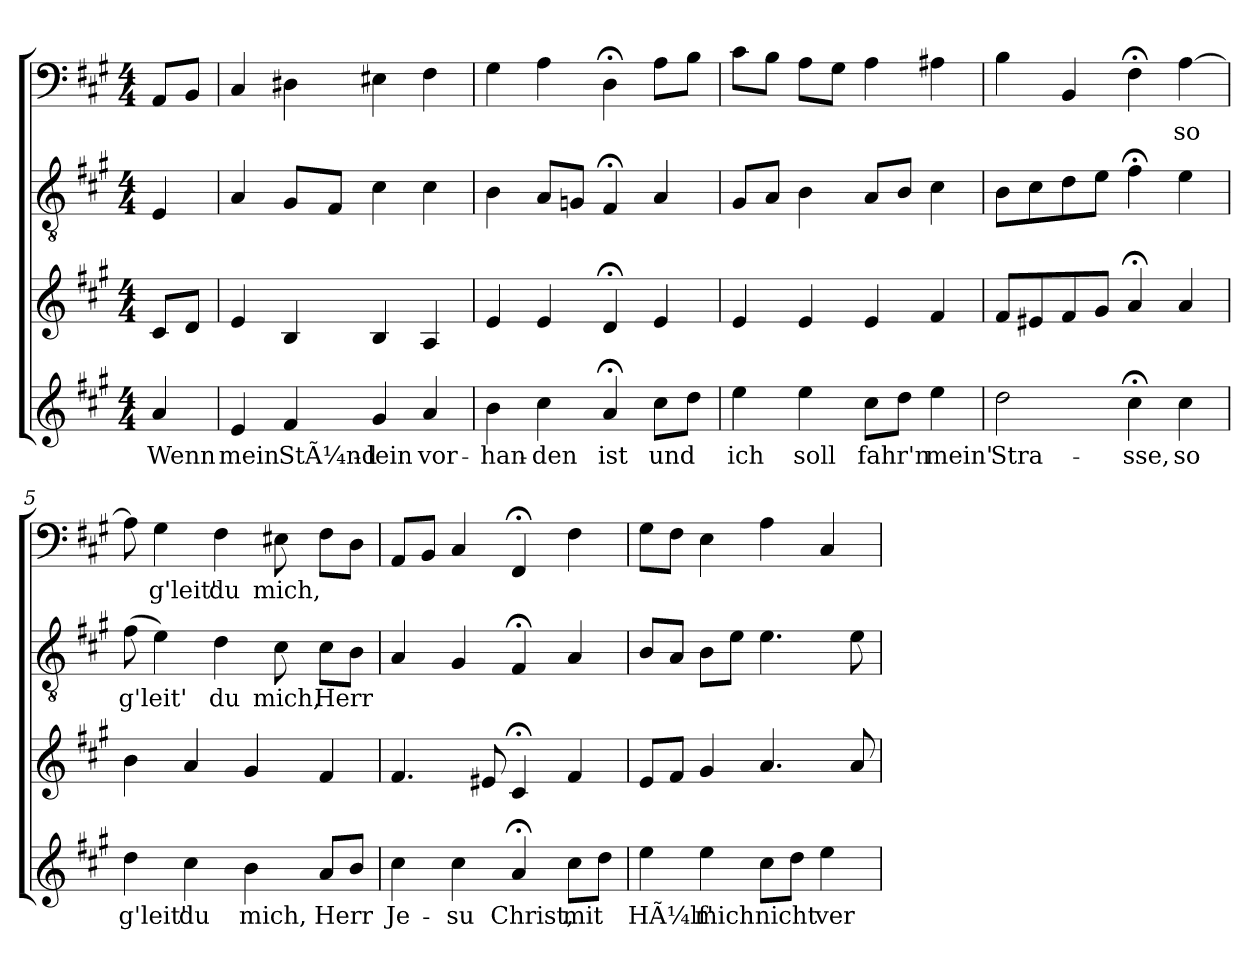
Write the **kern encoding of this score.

**kern	**text	**kern	**kern	**text	**kern	**text
*part4	*part4	*part3	*part2	*part2	*part1	*part1
*staff4	*staff4	*staff3	*staff2	*staff2	*staff1	*staff1
*clefG2	*	*clefG2	*clefGv2	*	*clefF4	*
*k[f#c#g#]	*	*k[f#c#g#]	*k[f#c#g#]	*	*k[f#c#g#]	*
*A:	*	*A:	*A:	*	*A:	*
*M4/4	*	*M4/4	*M4/4	*	*M4/4	*
=	=	=	=	=	=	=
4a	Wenn	8c#L	4E	.	8AAL	.
.	.	8dJ	.	.	8BBJ	.
=1	=1	=1	=1	=1	=1	=1
4e	mein	4e	4A	.	4C#	.
4f#	StÃ¼nd-	4B	8G#L	.	4D#X	.
.	.	.	8F#J	.	.	.
4g#	-lein	4B	4c#	.	4E#X	.
4a	vor-	4A	4c#	.	4F#	.
=2	=2	=2	=2	=2	=2	=2
4b	-han-	4e	4B	.	4G#	.
4cc#	-den	4e	8AL	.	4A	.
.	.	.	8GnJ	.	.	.
4a;<	ist	4d;<	4F#;<	.	4D;<	.
8cc#L	und	4e	4A	.	8AL	.
8ddJ	.	.	.	.	8BJ	.
=3	=3	=3	=3	=3	=3	=3
4ee	ich	4e	8G#L	.	8c#L	.
.	.	.	8AJ	.	8BJ	.
4ee	soll	4e	4B	.	8AL	.
.	.	.	.	.	8G#J	.
8cc#L	fahr'n	4e	8AL	.	4A	.
8ddJ	.	.	8BJ	.	.	.
4ee	mein'	4f#	4c#	.	4A#X	.
=4	=4	=4	=4	=4	=4	=4
2dd	Stra-	8f#L	8BL	.	4B	.
.	.	8e#X	8c#	.	.	.
.	.	8f#	8d	.	4BB	.
.	.	8g#J	8eJ	.	.	.
4cc#;<	-sse,	4a;<	4f#;<	.	4F#;<	.
4cc#	so	4a	4e	.	[4A	so
=5	=5	=5	=5	=5	=5	=5
4dd	g'leit'	4b	(8f#	g'leit'	8A]	.
.	.	.	4e)	.	4G#	g'leit'
4cc#	du	4a	.	.	.	.
.	.	.	4d	du	4F#	du
4b	mich,	4g#	.	.	.	.
.	.	.	8c#	mich,	8E#X	mich,
8aL	Herr	4f#	8c#L	Herr	8F#L	.
8bJ	.	.	8BJ	.	8DJ	.
=6	=6	=6	=6	=6	=6	=6
4cc#	Je-	4.f#	4A	.	8AAL	.
.	.	.	.	.	8BBJ	.
4cc#	-su	.	4G#	.	4C#	.
.	.	8e#X	.	.	.	.
4a;<	Christ,	4c#;<	4F#;<	.	4FF#;<	.
8cc#L	mit	4f#	4A	.	4F#	.
8ddJ	.	.	.	.	.	.
=7	=7	=7	=7	=7	=7	=7
4ee	HÃ¼lf'	8eL	8BL	.	8G#L	.
.	.	8f#J	8AJ	.	8F#J	.
4ee	mich	4g#	8BL	.	4E	.
.	.	.	8eJ	.	.	.
8cc#L	nicht	4.a	4.e	.	4A	.
8ddJ	.	.	.	.	.	.
4ee	ver-	.	.	.	4C#	.
.	.	8a	8e	.	.	.
=	=	=	=	=	=	=
*-	*-	*-	*-	*-	*-	*-
